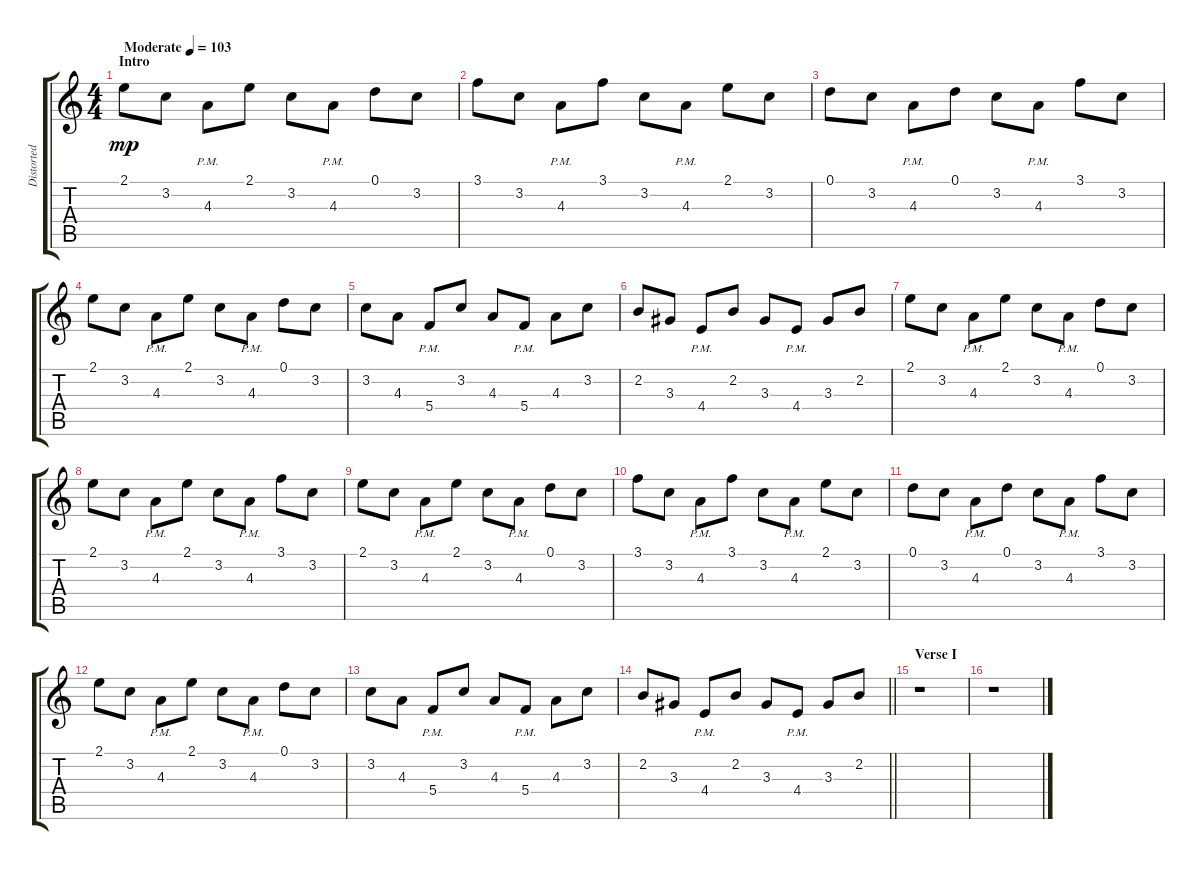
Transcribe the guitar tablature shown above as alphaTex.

\track ("Distorted Lead Guitar I" "Distorted ") {instrument overdrivenguitar}
\staff {score tabs}
\tuning (D4 A3 F3 C3 G2 D2) {hide}
\ts (4 4)
\section ("" "Intro")
\tempo (103 "Moderate")
\clef g2
\ks c
2.1.8{dy mp instrument overdrivenguitar} 3.2.8 4.3{pm}.8 2.1.8 3.2.8 4.3{pm}.8 0.1.8 3.2.8 |
3.1.8 3.2.8 4.3{pm}.8 3.1.8 3.2.8 4.3{pm}.8 2.1.8 3.2.8 |
0.1.8 3.2.8 4.3{pm}.8 0.1.8 3.2.8 4.3{pm}.8 3.1.8 3.2.8 |
2.1.8 3.2.8 4.3{pm}.8 2.1.8 3.2.8 4.3{pm}.8 0.1.8 3.2.8 |
3.2.8 4.3.8 5.4{pm}.8 3.2.8 4.3.8 5.4{pm}.8 4.3.8 3.2.8 |
2.2.8 3.3.8 4.4{pm}.8 2.2.8 3.3.8 4.4{pm}.8 3.3.8 2.2.8 |
2.1.8 3.2.8 4.3{pm}.8 2.1.8 3.2.8 4.3{pm}.8 0.1.8 3.2.8 |
2.1.8 3.2.8 4.3{pm}.8 2.1.8 3.2.8 4.3{pm}.8 3.1.8 3.2.8 |
2.1.8 3.2.8 4.3{pm}.8 2.1.8 3.2.8 4.3{pm}.8 0.1.8 3.2.8 |
3.1.8 3.2.8 4.3{pm}.8 3.1.8 3.2.8 4.3{pm}.8 2.1.8 3.2.8 |
0.1.8 3.2.8 4.3{pm}.8 0.1.8 3.2.8 4.3{pm}.8 3.1.8 3.2.8 |
2.1.8 3.2.8 4.3{pm}.8 2.1.8 3.2.8 4.3{pm}.8 0.1.8 3.2.8 |
3.2.8 4.3.8 5.4{pm}.8 3.2.8 4.3.8 5.4{pm}.8 4.3.8 3.2.8 |
\barLineRight lightlight
2.2.8 3.3.8 4.4{pm}.8 2.2.8 3.3.8 4.4{pm}.8 3.3.8 2.2.8 |
\section ("" "Verse I")
r.1 |
r.1
